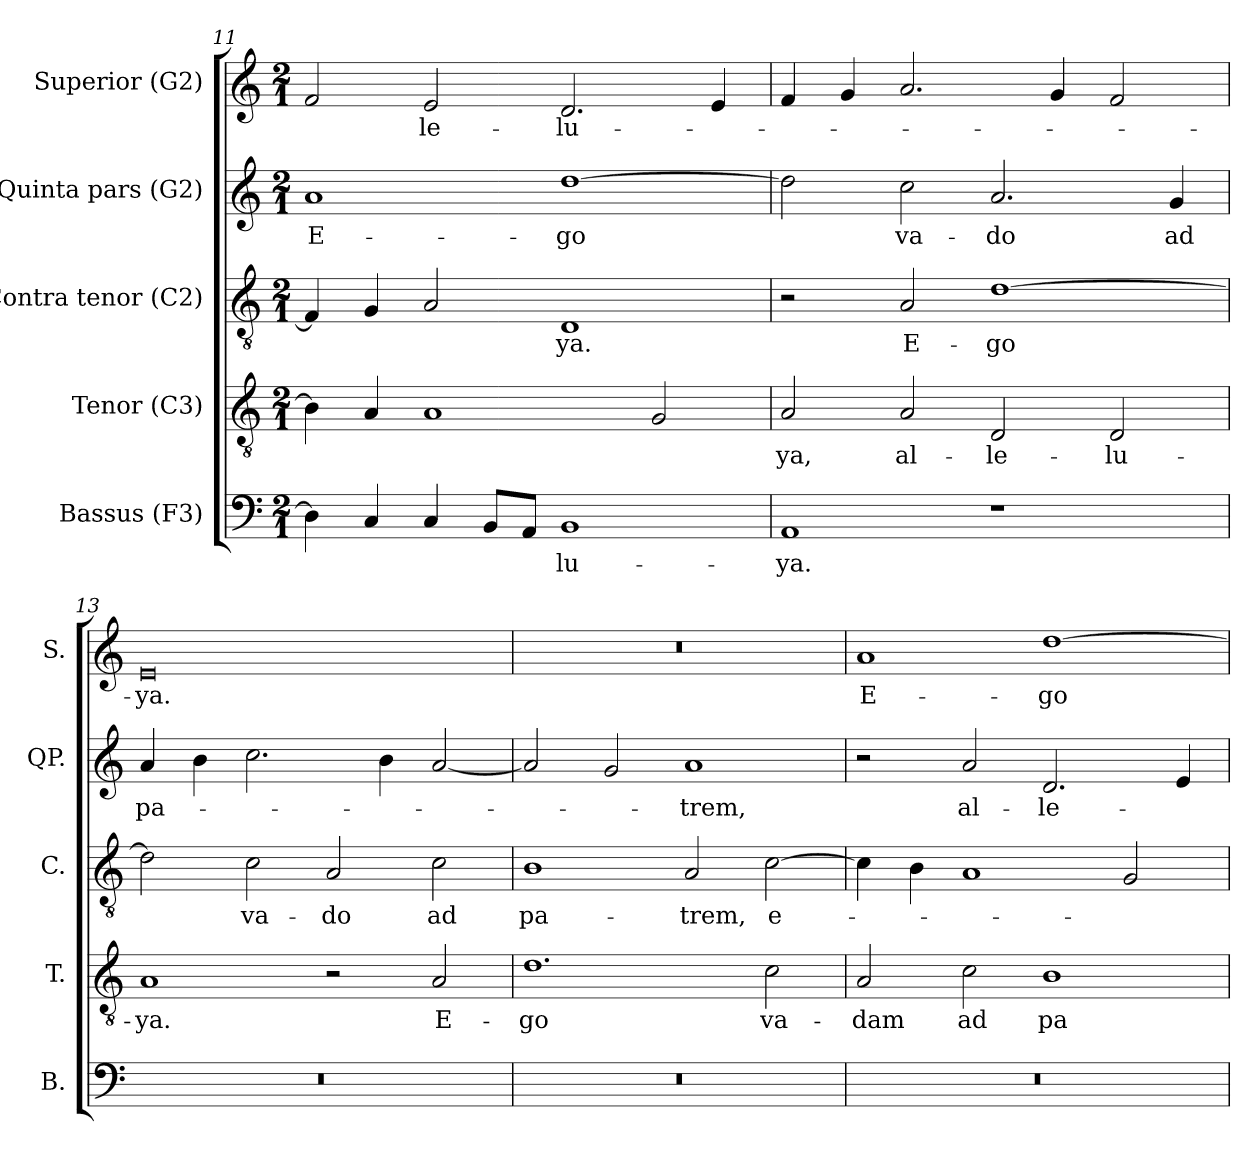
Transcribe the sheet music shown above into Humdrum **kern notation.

**kern	**text	**kern	**text	**kern	**text	**kern	**text	**kern	**text
*part5	*part5	*part4	*part4	*part3	*part3	*part2	*part2	*part1	*part1
*staff5	*staff5	*staff4	*staff4	*staff3	*staff3	*staff2	*staff2	*staff1	*staff1
*I"Bassus (F3)	*	*I"Tenor (C3)	*	*I"Contra tenor (C2)	*	*I"Quinta pars (G2)	*	*I"Superior (G2)	*
*I'B.	*	*I'T.	*	*I'C.	*	*I'QP.	*	*I'S.	*
*clefF4	*	*clefGv2	*	*clefGv2	*	*clefG2	*	*clefG2	*
*	*	*ITrd7c12	*	*ITrd7c12	*	*ITrd7c12	*	*	*
*k[]	*	*k[]	*	*k[]	*	*k[]	*	*k[]	*
*C:	*	*C:	*	*C:	*	*C:	*	*C:	*
*M2/1	*	*M2/1	*	*M2/1	*	*M2/1	*	*M2/1	*
=11	=11	=11	=11	=11	=11	=11	=11	=11	=11
!	!	!	!	!	!	!	!LO:LY:b:color=#000000	!	!
4Di\]	.	4BBi\]	.	4FFi/]	.	1Ai	E-	2fi/	.
4Ci/	.	4AAi/	.	4GGi/	.	.	.	.	.
!	!	!	!	!	!	!	!	!	!LO:LY:b:color=#000000
4Ci/	.	1AAi	.	2AAi/	.	.	.	2ei/	-le-
8BBi/L	.	.	.	.	.	.	.	.	.
8AAi/J	.	.	.	.	.	.	.	.	.
!	!LO:LY:b:color=#000000	!	!	!	!	!	!	!	!
!	!	!	!	!	!LO:LY:b:color=#000000	!	!	!	!
!	!	!	!	!	!	!	!LO:LY:b:color=#000000	!	!
!	!	!	!	!	!	!	!	!	!LO:LY:b:color=#000000
1BBi	-lu-	.	.	1DDi	-ya.	[1di	-go	2.di/	-lu-
.	.	2GGi/	.	.	.	.	.	.	.
.	.	.	.	.	.	.	.	4ei/	.
=12	=12	=12	=12	=12	=12	=12	=12	=12	=12
!	!LO:LY:b:color=#000000	!	!	!	!	!	!	!	!
!	!	!	!LO:LY:b:color=#000000	!	!	!	!	!	!
1AAi	-ya.	2AAi/	-ya,	2r	.	2di\]	.	4fi/	.
.	.	.	.	.	.	.	.	4gi/	.
!	!	!	!LO:LY:b:color=#000000	!	!	!	!	!	!
!	!	!	!	!	!LO:LY:b:color=#000000	!	!	!	!
!	!	!	!	!	!	!	!LO:LY:b:color=#000000	!	!
.	.	2AAi/	al-	2AAi/	E-	2ci\	va-	2.ai/	.
!	!	!	!LO:LY:b:color=#000000	!	!	!	!	!	!
!	!	!	!	!	!LO:LY:b:color=#000000	!	!	!	!
!	!	!	!	!	!	!	!LO:LY:b:color=#000000	!	!
1r	.	2DDi/	-le-	[1Di	-go	2.Ai/	-do	.	.
.	.	.	.	.	.	.	.	4gi/	.
!	!	!	!LO:LY:b:color=#000000	!	!	!	!	!	!
.	.	2DDi/	-lu-	.	.	.	.	2fi/	.
!	!	!	!	!	!	!	!LO:LY:b:color=#000000	!	!
.	.	.	.	.	.	4Gi/	ad	.	.
!!LO:PB:g=z
=13	=13	=13	=13	=13	=13	=13	=13	=13	=13
!LO:N:vis=1	!	!	!	!	!	!	!	!	!
!	!	!	!LO:LY:b:color=#000000	!	!	!	!	!	!
!	!	!	!	!	!	!	!LO:LY:b:color=#000000	!	!
!	!	!	!	!	!	!	!	!	!LO:LY:b:color=#000000
0r	.	1AAi	-ya.	2Di\]	.	4Ai/	pa-	0ei	-ya.
.	.	.	.	.	.	4Bi\	.	.	.
!	!	!	!	!	!LO:LY:b:color=#000000	!	!	!	!
.	.	.	.	2Ci\	va-	2.ci\	.	.	.
!	!	!	!	!	!LO:LY:b:color=#000000	!	!	!	!
.	.	2r	.	2AAi/	-do	.	.	.	.
.	.	.	.	.	.	4Bi\	.	.	.
!	!	!	!LO:LY:b:color=#000000	!	!	!	!	!	!
!	!	!	!	!	!LO:LY:b:color=#000000	!	!	!	!
.	.	2AAi/	E-	2Ci\	ad	[2Ai/	.	.	.
=14	=14	=14	=14	=14	=14	=14	=14	=14	=14
!LO:N:vis=1	!	!	!	!	!	!	!	!	!
!	!	!	!LO:LY:b:color=#000000	!	!	!	!	!	!
!	!	!	!	!	!LO:LY:b:color=#000000	!	!	!LO:N:vis=1	!
0r	.	1.Di	-go	1BBi	pa-	2Ai/]	.	0r	.
.	.	.	.	.	.	2Gi/	.	.	.
!	!	!	!	!	!LO:LY:b:color=#000000	!	!	!	!
!	!	!	!	!	!	!	!LO:LY:b:color=#000000	!	!
.	.	.	.	2AAi/	-trem,	1Ai	-trem,	.	.
!	!	!	!LO:LY:b:color=#000000	!	!	!	!	!	!
!	!	!	!	!	!LO:LY:b:color=#000000	!	!	!	!
.	.	2Ci\	va-	[2Ci\	e-	.	.	.	.
=15	=15	=15	=15	=15	=15	=15	=15	=15	=15
!LO:N:vis=1	!	!	!	!	!	!	!	!	!
!	!	!	!LO:LY:b:color=#000000	!	!	!	!	!	!
!	!	!	!	!	!	!	!	!	!LO:LY:b:color=#000000
0r	.	2AAi/	-dam	4Ci\]	.	2r	.	1ai	E-
.	.	.	.	4BBi\	.	.	.	.	.
!	!	!	!LO:LY:b:color=#000000	!	!	!	!	!	!
!	!	!	!	!	!	!	!LO:LY:b:color=#000000	!	!
.	.	2Ci\	ad	1AAi	.	2Ai/	al-	.	.
!	!	!	!LO:LY:b:color=#000000	!	!	!	!	!	!
!	!	!	!	!	!	!	!LO:LY:b:color=#000000	!	!
!	!	!	!	!	!	!	!	!	!LO:LY:b:color=#000000
.	.	1BBi	pa-	.	.	2.Di/	-le-	[1ddi	-go
.	.	.	.	2GGi/	.	.	.	.	.
.	.	.	.	.	.	4Ei/	.	.	.
=	=	=	=	=	=	=	=	=	=
*-	*-	*-	*-	*-	*-	*-	*-	*-	*-
